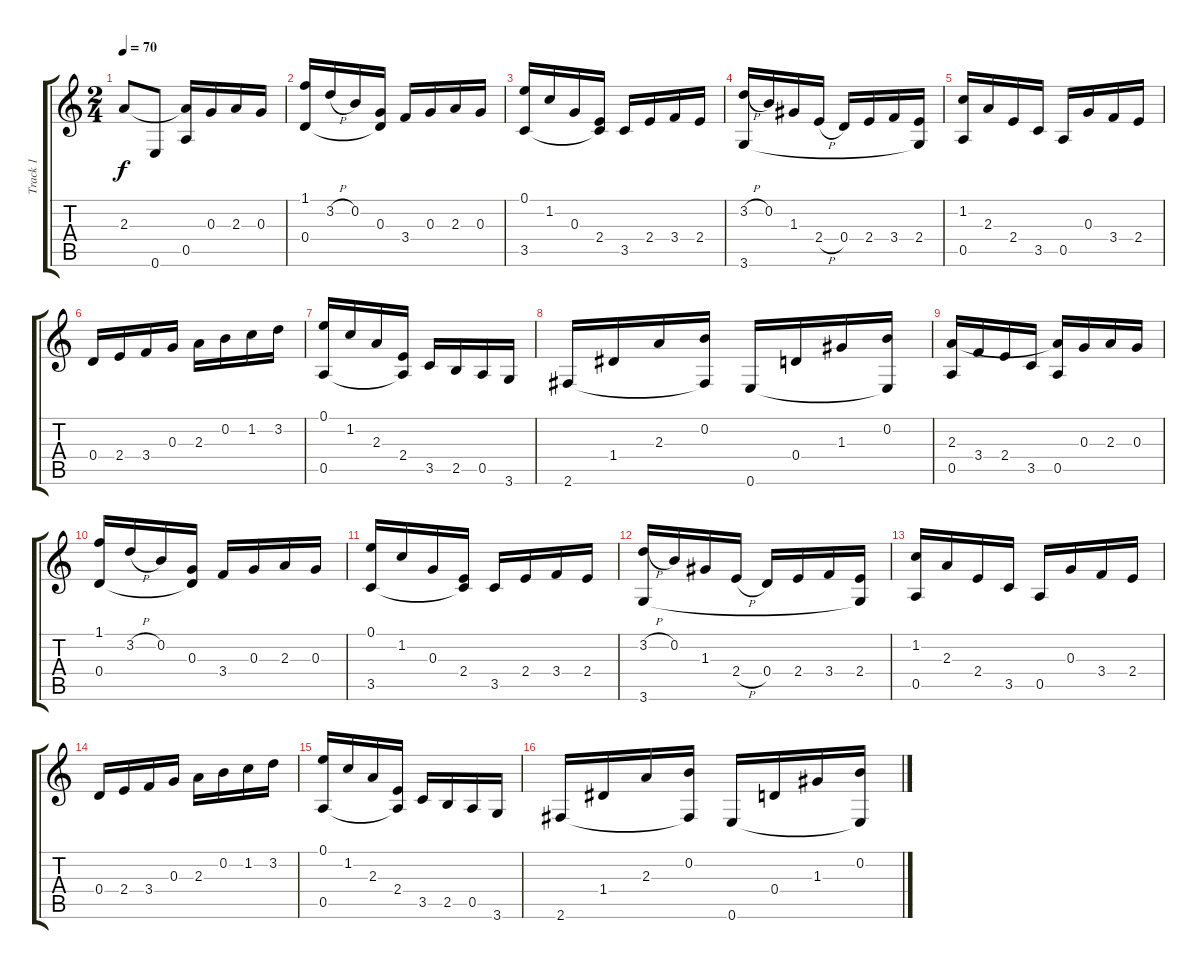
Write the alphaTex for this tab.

\track ("Track 1" "Track 1") {instrument acousticguitarsteel}
\staff {score tabs}
\tuning (E4 B3 G3 D3 A2 E2) {hide}
\ts (2 4)
\tempo 70
\clef g2
\ks c
2.3.8{dy f} 0.6.8 (2.3{t} 0.5).16 0.3.16 2.3.16 0.3.16 |
(1.1 0.4).16 3.2{h}.16 0.2.16 (0.3 0.4{t}).16 3.4.16 0.3.16 2.3.16 0.3.16 |
(0.1 3.5).16 1.2.16 0.3.16 (2.4 3.5{t}).16 3.5.16 2.4.16 3.4.16 2.4.16 |
(3.2{h} 3.6).16 0.2.16 1.3.16 2.4{h}.16 0.4.16 2.4.16 3.4.16 (2.4 3.6{t}).16 |
(1.2 0.5).16 2.3.16 2.4.16 3.5.16 0.5.16 0.3.16 3.4.16 2.4.16 |
0.4.16 2.4.16 3.4.16 0.3.16 2.3.16 0.2.16 1.2.16 3.2.16 |
(0.1 0.5).16 1.2.16 2.3.16 (2.4 0.5{t}).16 3.5.16 2.5.16 0.5.16 3.6.16 |
2.6.16 1.4.16 2.3.16 (0.2 2.6{t}).16 0.6.16 0.4.16 1.3.16 (0.2 0.6{t}).16 |
(2.3 0.5).16 3.4.16 2.4.16 3.5.16 (2.3{t} 0.5).16 0.3.16 2.3.16 0.3.16 |
(1.1 0.4).16 3.2{h}.16 0.2.16 (0.3 0.4{t}).16 3.4.16 0.3.16 2.3.16 0.3.16 |
(0.1 3.5).16 1.2.16 0.3.16 (2.4 3.5{t}).16 3.5.16 2.4.16 3.4.16 2.4.16 |
(3.2{h} 3.6).16 0.2.16 1.3.16 2.4{h}.16 0.4.16 2.4.16 3.4.16 (2.4 3.6{t}).16 |
(1.2 0.5).16 2.3.16 2.4.16 3.5.16 0.5.16 0.3.16 3.4.16 2.4.16 |
0.4.16 2.4.16 3.4.16 0.3.16 2.3.16 0.2.16 1.2.16 3.2.16 |
(0.1 0.5).16 1.2.16 2.3.16 (2.4 0.5{t}).16 3.5.16 2.5.16 0.5.16 3.6.16 |
2.6.16 1.4.16 2.3.16 (0.2 2.6{t}).16 0.6.16 0.4.16 1.3.16 (0.2 0.6{t}).16
